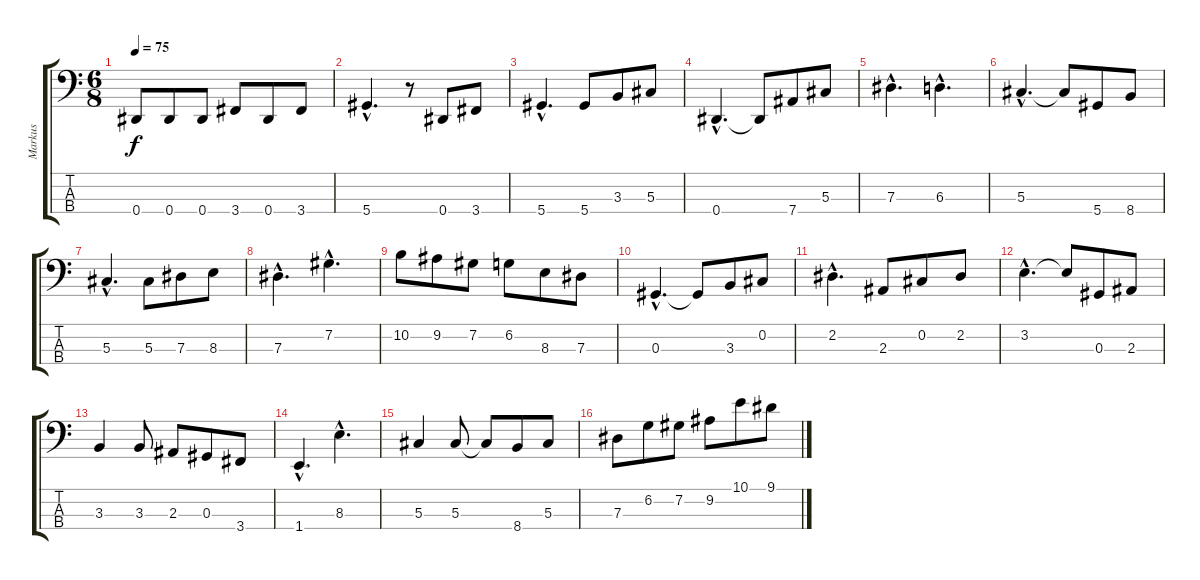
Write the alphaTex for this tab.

\track ("Markus" "Markus") {instrument electricbassfinger}
\staff {score tabs}
\tuning (Gb2 Db2 Ab1 Eb1) {hide}
\ts (6 8)
\tempo 75
\clef f4
\ks c
0.4{t}.8{dy f} 0.4.8 0.4.8 3.4.8 0.4.8 3.4.8 |
5.4{hac}.4{d} r.8 0.4.8 3.4.8 |
5.4{hac}.4{d} 5.4.8 3.3.8 5.3.8 |
0.4{hac}.4{d} 0.4{t}.8 7.4.8 5.3.8 |
7.3{hac}.4{d} 6.3{hac}.4{d} |
5.3{hac}.4{d} 5.3{t}.8 5.4.8 8.4.8 |
5.3{hac}.4{d} 5.3.8 7.3.8 8.3.8 |
7.3{hac}.4{d} 7.2{hac}.4{d} |
10.2.8 9.2.8 7.2.8 6.2.8 8.3.8 7.3.8 |
0.3{hac}.4{d} 0.3{t}.8 3.3.8 0.2.8 |
2.2{hac}.4{d} 2.3.8 0.2.8 2.2.8 |
3.2{hac}.4{d} 3.2{t}.8 0.3.8 2.3.8 |
3.3.4 3.3.8 2.3.8 0.3.8 3.4.8 |
1.4{hac}.4{d} 8.3{hac}.4{d} |
5.3.4 5.3.8 5.3{t}.8 8.4.8 5.3.8 |
7.3.8 6.2.8 7.2.8 9.2.8 10.1.8 9.1.8
